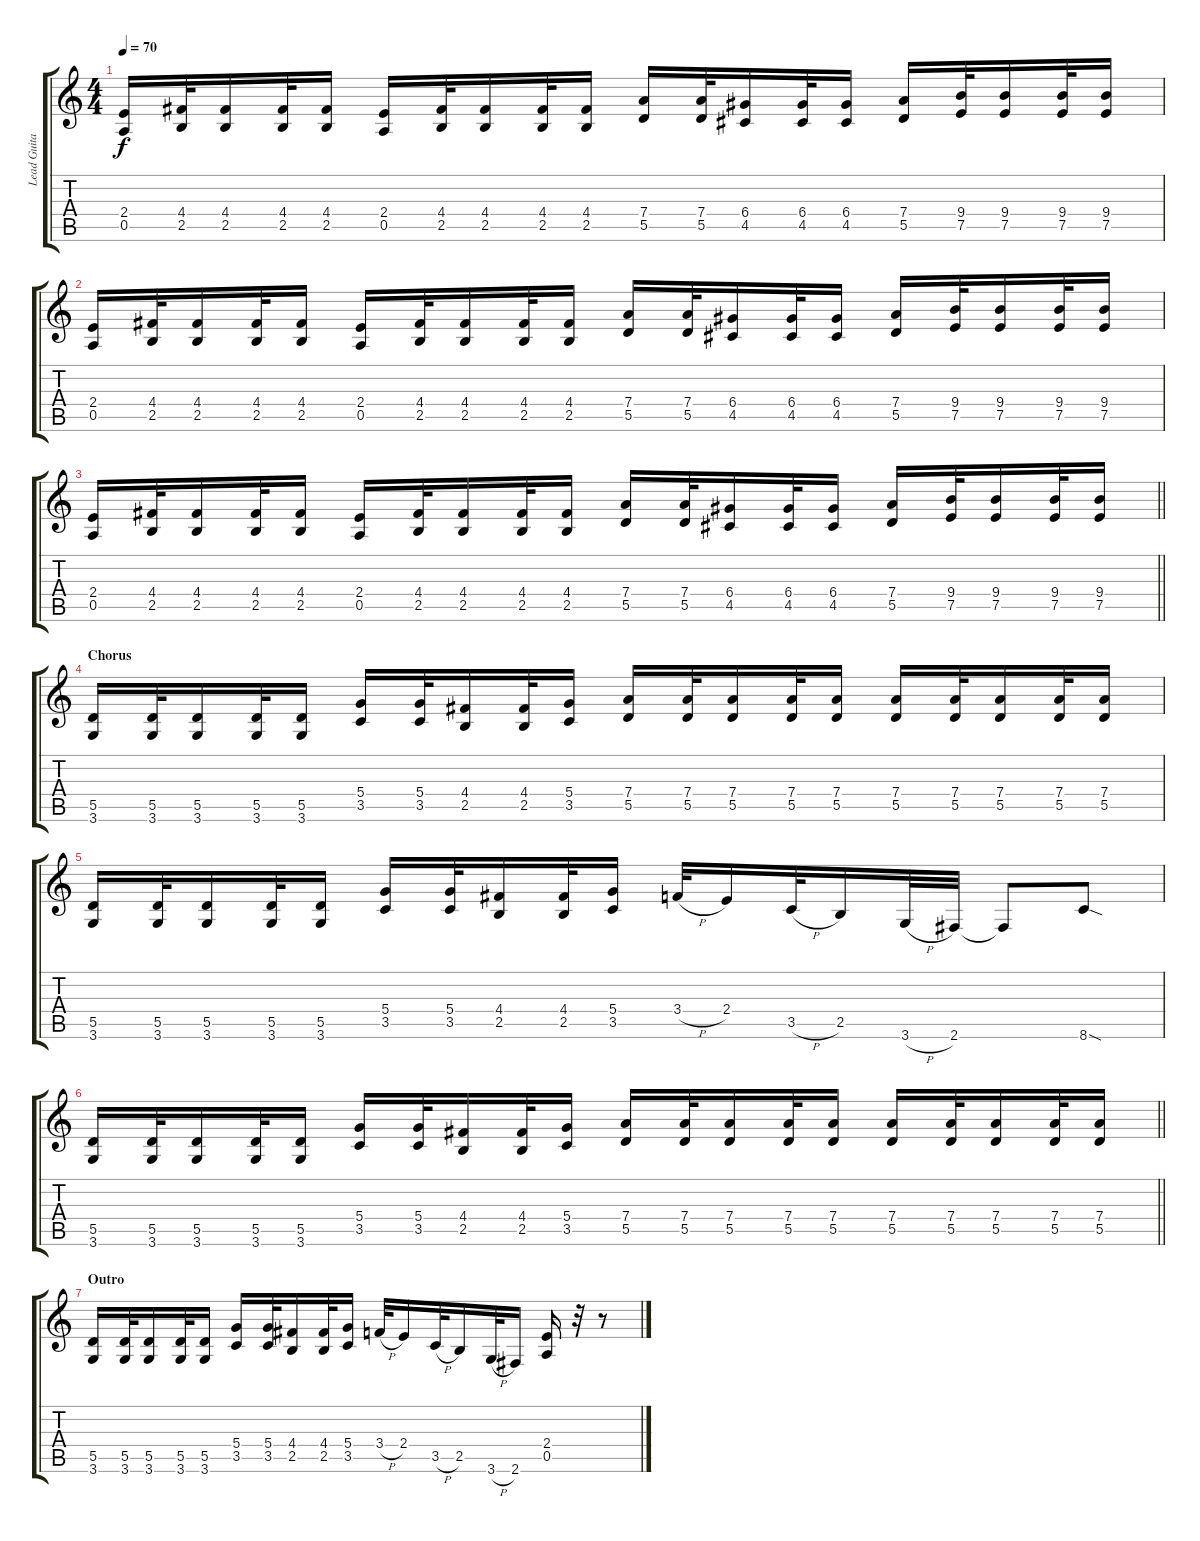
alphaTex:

\track ("Lead Guitar" "Lead Guita") {instrument distortionguitar}
\staff {score tabs}
\tuning (E4 B3 G3 D3 A2 E2) {hide}
\ts (4 4)
\tempo 70
\clef g2
\ks c
(2.4 0.5).16{dy f} (4.4 2.5).32 (4.4 2.5).16 (4.4 2.5).32 (4.4 2.5).16 (2.4 0.5).16 (4.4 2.5).32 (4.4 2.5).16 (4.4 2.5).32 (4.4 2.5).16 (7.4 5.5).16 (7.4 5.5).32 (6.4 4.5).16 (6.4 4.5).32 (6.4 4.5).16 (7.4 5.5).16 (9.4 7.5).32 (9.4 7.5).16 (9.4 7.5).32 (9.4 7.5).16 |
(2.4 0.5).16 (4.4 2.5).32 (4.4 2.5).16 (4.4 2.5).32 (4.4 2.5).16 (2.4 0.5).16 (4.4 2.5).32 (4.4 2.5).16 (4.4 2.5).32 (4.4 2.5).16 (7.4 5.5).16 (7.4 5.5).32 (6.4 4.5).16 (6.4 4.5).32 (6.4 4.5).16 (7.4 5.5).16 (9.4 7.5).32 (9.4 7.5).16 (9.4 7.5).32 (9.4 7.5).16 |
\barLineRight lightlight
(2.4 0.5).16 (4.4 2.5).32 (4.4 2.5).16 (4.4 2.5).32 (4.4 2.5).16 (2.4 0.5).16 (4.4 2.5).32 (4.4 2.5).16 (4.4 2.5).32 (4.4 2.5).16 (7.4 5.5).16 (7.4 5.5).32 (6.4 4.5).16 (6.4 4.5).32 (6.4 4.5).16 (7.4 5.5).16 (9.4 7.5).32 (9.4 7.5).16 (9.4 7.5).32 (9.4 7.5).16 |
\section ("" "Chorus")
(5.5 3.6).16 (5.5 3.6).32 (5.5 3.6).16 (5.5 3.6).32 (5.5 3.6).16 (5.4 3.5).16 (5.4 3.5).32 (4.4 2.5).16 (4.4 2.5).32 (5.4 3.5).16 (7.4 5.5).16 (7.4 5.5).32 (7.4 5.5).16 (7.4 5.5).32 (7.4 5.5).16 (7.4 5.5).16 (7.4 5.5).32 (7.4 5.5).16 (7.4 5.5).32 (7.4 5.5).16 |
(5.5 3.6).16 (5.5 3.6).32 (5.5 3.6).16 (5.5 3.6).32 (5.5 3.6).16 (5.4 3.5).16 (5.4 3.5).32 (4.4 2.5).16 (4.4 2.5).32 (5.4 3.5).16 3.4{h}.32 2.4.16 3.5{h}.32 2.5.16 3.6{h}.32 2.6.32 2.6{t}.8 8.6{sod}.8 |
\barLineRight lightlight
(5.5 3.6).16 (5.5 3.6).32 (5.5 3.6).16 (5.5 3.6).32 (5.5 3.6).16 (5.4 3.5).16 (5.4 3.5).32 (4.4 2.5).16 (4.4 2.5).32 (5.4 3.5).16 (7.4 5.5).16 (7.4 5.5).32 (7.4 5.5).16 (7.4 5.5).32 (7.4 5.5).16 (7.4 5.5).16 (7.4 5.5).32 (7.4 5.5).16 (7.4 5.5).32 (7.4 5.5).16 |
\section ("" "Outro")
(5.5 3.6).16 (5.5 3.6).32 (5.5 3.6).16 (5.5 3.6).32 (5.5 3.6).16 (5.4 3.5).16 (5.4 3.5).32 (4.4 2.5).16 (4.4 2.5).32 (5.4 3.5).16 3.4{h}.32 2.4.16 3.5{h}.32 2.5.16 3.6{h}.32 2.6.16 (2.4 0.5).16 r.32 r.8
